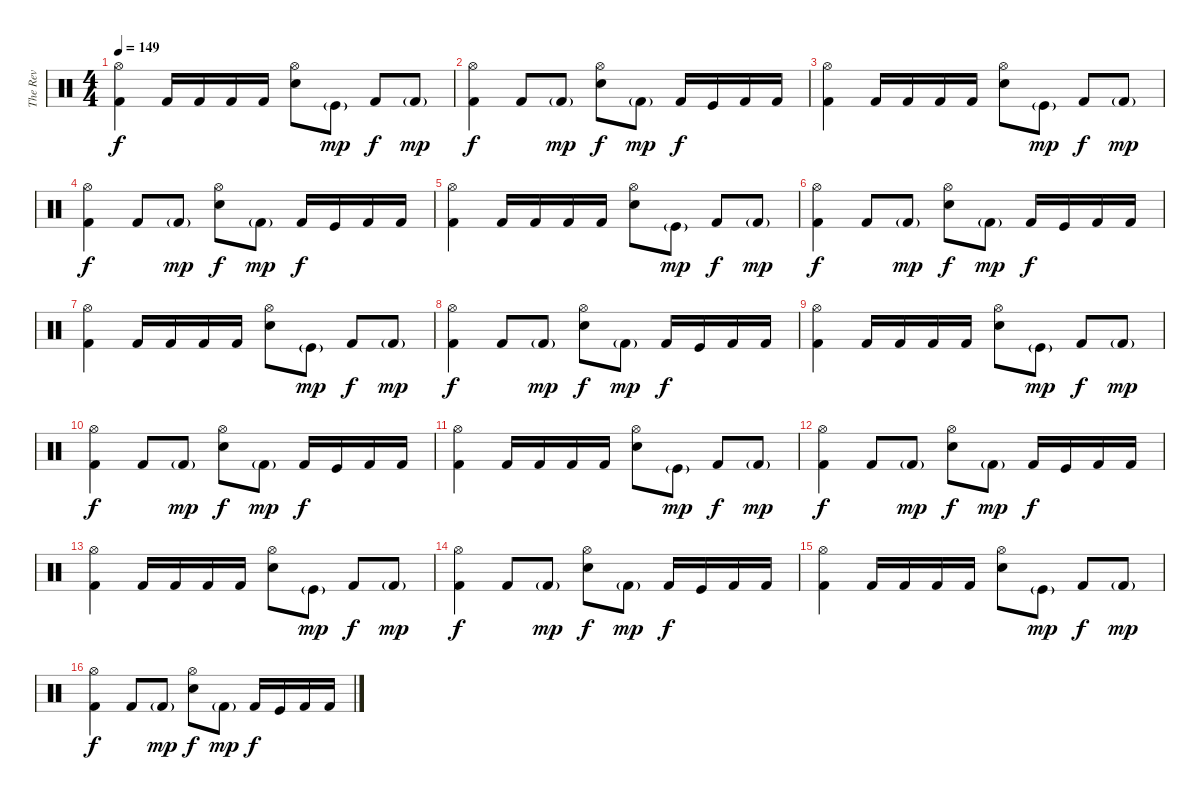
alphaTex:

\track ("The Rev" "The Rev") {instrument percussion}
\staff {score}
\articulation defaults
\ts (4 4)
\tempo 149
\clef neutral
\ks c
("Hi-Hat (open)" "Kick (hit) 2").4{dy f} "Kick (hit) 2".16 "Kick (hit) 2".16 "Kick (hit) 2".16 "Kick (hit) 2".16 ("Hi-Hat (open)" "Electric Snare (hit)").8 "Kick (hit)"{g}.8{dy mp} "Kick (hit) 2".8{dy f} "Kick (hit) 2"{g}.8{dy mp} |
("Hi-Hat (open)" "Kick (hit) 2").4{dy f} "Kick (hit) 2".8 "Kick (hit) 2"{g}.8{dy mp} ("Hi-Hat (open)" "Electric Snare (hit)").8{dy f} "Kick (hit) 2"{g}.8{dy mp} "Kick (hit) 2".16{dy f} "Kick (hit)".16 "Kick (hit) 2".16 "Kick (hit) 2".16 |
("Hi-Hat (open)" "Kick (hit) 2").4 "Kick (hit) 2".16 "Kick (hit) 2".16 "Kick (hit) 2".16 "Kick (hit) 2".16 ("Hi-Hat (open)" "Electric Snare (hit)").8 "Kick (hit)"{g}.8{dy mp} "Kick (hit) 2".8{dy f} "Kick (hit) 2"{g}.8{dy mp} |
("Hi-Hat (open)" "Kick (hit) 2").4{dy f} "Kick (hit) 2".8 "Kick (hit) 2"{g}.8{dy mp} ("Hi-Hat (open)" "Electric Snare (hit)").8{dy f} "Kick (hit) 2"{g}.8{dy mp} "Kick (hit) 2".16{dy f} "Kick (hit)".16 "Kick (hit) 2".16 "Kick (hit) 2".16 |
("Hi-Hat (open)" "Kick (hit) 2").4 "Kick (hit) 2".16 "Kick (hit) 2".16 "Kick (hit) 2".16 "Kick (hit) 2".16 ("Hi-Hat (open)" "Electric Snare (hit)").8 "Kick (hit)"{g}.8{dy mp} "Kick (hit) 2".8{dy f} "Kick (hit) 2"{g}.8{dy mp} |
("Hi-Hat (open)" "Kick (hit) 2").4{dy f} "Kick (hit) 2".8 "Kick (hit) 2"{g}.8{dy mp} ("Hi-Hat (open)" "Electric Snare (hit)").8{dy f} "Kick (hit) 2"{g}.8{dy mp} "Kick (hit) 2".16{dy f} "Kick (hit)".16 "Kick (hit) 2".16 "Kick (hit) 2".16 |
("Hi-Hat (open)" "Kick (hit) 2").4 "Kick (hit) 2".16 "Kick (hit) 2".16 "Kick (hit) 2".16 "Kick (hit) 2".16 ("Hi-Hat (open)" "Electric Snare (hit)").8 "Kick (hit)"{g}.8{dy mp} "Kick (hit) 2".8{dy f} "Kick (hit) 2"{g}.8{dy mp} |
("Hi-Hat (open)" "Kick (hit) 2").4{dy f} "Kick (hit) 2".8 "Kick (hit) 2"{g}.8{dy mp} ("Hi-Hat (open)" "Electric Snare (hit)").8{dy f} "Kick (hit) 2"{g}.8{dy mp} "Kick (hit) 2".16{dy f} "Kick (hit)".16 "Kick (hit) 2".16 "Kick (hit) 2".16 |
("Hi-Hat (open)" "Kick (hit) 2").4 "Kick (hit) 2".16 "Kick (hit) 2".16 "Kick (hit) 2".16 "Kick (hit) 2".16 ("Hi-Hat (open)" "Electric Snare (hit)").8 "Kick (hit)"{g}.8{dy mp} "Kick (hit) 2".8{dy f} "Kick (hit) 2"{g}.8{dy mp} |
("Hi-Hat (open)" "Kick (hit) 2").4{dy f} "Kick (hit) 2".8 "Kick (hit) 2"{g}.8{dy mp} ("Hi-Hat (open)" "Electric Snare (hit)").8{dy f} "Kick (hit) 2"{g}.8{dy mp} "Kick (hit) 2".16{dy f} "Kick (hit)".16 "Kick (hit) 2".16 "Kick (hit) 2".16 |
("Hi-Hat (open)" "Kick (hit) 2").4 "Kick (hit) 2".16 "Kick (hit) 2".16 "Kick (hit) 2".16 "Kick (hit) 2".16 ("Hi-Hat (open)" "Electric Snare (hit)").8 "Kick (hit)"{g}.8{dy mp} "Kick (hit) 2".8{dy f} "Kick (hit) 2"{g}.8{dy mp} |
("Hi-Hat (open)" "Kick (hit) 2").4{dy f} "Kick (hit) 2".8 "Kick (hit) 2"{g}.8{dy mp} ("Hi-Hat (open)" "Electric Snare (hit)").8{dy f} "Kick (hit) 2"{g}.8{dy mp} "Kick (hit) 2".16{dy f} "Kick (hit)".16 "Kick (hit) 2".16 "Kick (hit) 2".16 |
("Hi-Hat (open)" "Kick (hit) 2").4 "Kick (hit) 2".16 "Kick (hit) 2".16 "Kick (hit) 2".16 "Kick (hit) 2".16 ("Hi-Hat (open)" "Electric Snare (hit)").8 "Kick (hit)"{g}.8{dy mp} "Kick (hit) 2".8{dy f} "Kick (hit) 2"{g}.8{dy mp} |
("Hi-Hat (open)" "Kick (hit) 2").4{dy f} "Kick (hit) 2".8 "Kick (hit) 2"{g}.8{dy mp} ("Hi-Hat (open)" "Electric Snare (hit)").8{dy f} "Kick (hit) 2"{g}.8{dy mp} "Kick (hit) 2".16{dy f} "Kick (hit)".16 "Kick (hit) 2".16 "Kick (hit) 2".16 |
("Hi-Hat (open)" "Kick (hit) 2").4 "Kick (hit) 2".16 "Kick (hit) 2".16 "Kick (hit) 2".16 "Kick (hit) 2".16 ("Hi-Hat (open)" "Electric Snare (hit)").8 "Kick (hit)"{g}.8{dy mp} "Kick (hit) 2".8{dy f} "Kick (hit) 2"{g}.8{dy mp} |
("Hi-Hat (open)" "Kick (hit) 2").4{dy f} "Kick (hit) 2".8 "Kick (hit) 2"{g}.8{dy mp} ("Hi-Hat (open)" "Electric Snare (hit)").8{dy f} "Kick (hit) 2"{g}.8{dy mp} "Kick (hit) 2".16{dy f} "Kick (hit)".16 "Kick (hit) 2".16 "Kick (hit) 2".16
